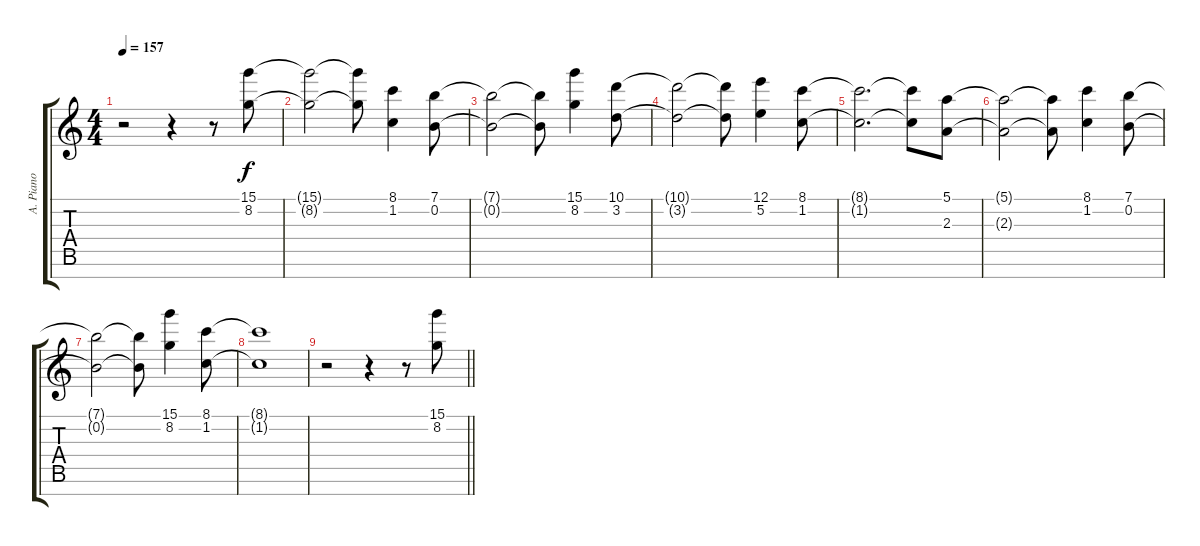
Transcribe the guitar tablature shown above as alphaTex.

\track ("A. Piano" "A. Piano") {instrument acousticgrandpiano}
\staff {score tabs}
\tuning (E5 B4 G4 D4 A3 E3 B2) {hide}
\ts (4 4)
\tempo 157
\clef g2
\ks c
r.2{dy f} r.4 r.8 (15.1 8.2).8 |
(15.1{t} 8.2{t}).2 (15.1{t} 8.2{t}).8 (8.1 1.2).4 (7.1 0.2).8 |
(7.1{t} 0.2{t}).2 (7.1{t} 0.2{t}).8 (15.1 8.2).4 (10.1 3.2).8 |
(10.1{t} 3.2{t}).2 (10.1{t} 3.2{t}).8 (12.1 5.2).4 (8.1 1.2).8 |
(8.1{t} 1.2{t}).2{d} (8.1{t} 1.2{t}).8 (5.1 2.3).8 |
(5.1{t} 2.3{t}).2 (5.1{t} 2.3{t}).8 (8.1 1.2).4 (7.1 0.2).8 |
(7.1{t} 0.2{t}).2 (7.1{t} 0.2{t}).8 (15.1 8.2).4 (8.1 1.2).8 |
(8.1{t} 1.2{t}).1 |
\barLineRight lightlight
r.2 r.4 r.8 (15.1 8.2).8
